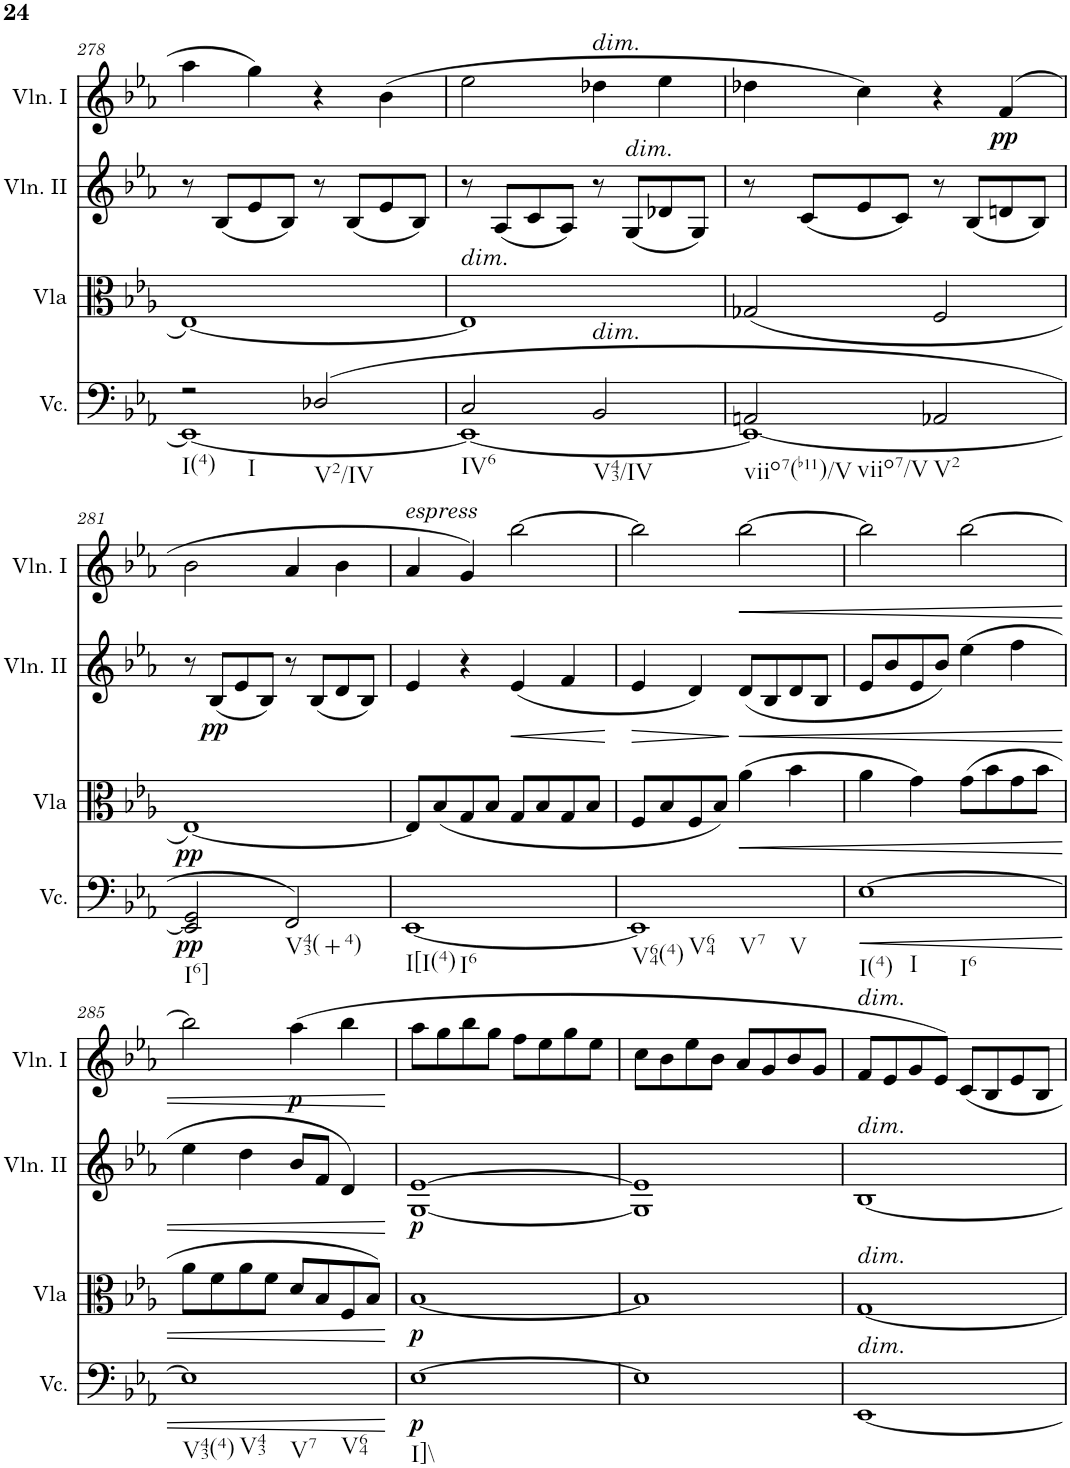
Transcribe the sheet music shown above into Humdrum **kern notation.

**kern	**dynam	**kern	**dynam	**kern	**dynam	**kern	**dynam
*part4	*part4	*part3	*part3	*part2	*part2	*part1	*part1
*staff4	*staff4	*staff3	*staff3	*staff2	*staff2	*staff1	*staff1
*I"Violoncello	*	*I"Viola	*	*I"Violino II	*	*I"Violino I	*
*I'Vc.	*	*I'Vla	*	*I'Vln. II	*	*I'Vln. I	*
!!LO:PB:g=z
*clefF4	*	*clefC3	*	*clefG2	*	*clefG2	*
*k[b-e-a-]	*	*k[b-e-a-]	*	*k[b-e-a-]	*	*k[b-e-a-]	*
*M4/4	*	*M4/4	*	*M4/4	*	*M4/4	*
*met(c)	*	*met(c)	*	*met(c)	*	*met(c)	*
=278	=278	=278	=278	=278	=278	=278	=278
*^	*	*	*	*	*	*	*
!LO:TX:b:t=I(4)	!	!	!	!	!	!	!	!
!LO:TX:b:t=I	!	!	!	!	!	!	!	!
2r	1EE-_	.	[1E-	.	8r	.	4aa-\	.
.	.	.	.	.	(<8B-/L	.	.	.
.	.	.	.	.	8e-/	.	4gg\	.
.	.	.	.	.	8B-/J)	.	.	.
!LO:TX:b:t=V2/IV	!	!	!	!	!	!	!	!
(>2D-X/	.	.	.	.	8r	.	4r	.
.	.	.	.	.	(<8B-/L	.	.	.
.	.	.	.	.	8e-/	.	(>4b-\	.
.	.	.	.	.	8B-/J)	.	.	.
=279	=279	=279	=279	=279	=279	=279	=279	=279
!	!	!	!LO:TX:a:i:t=dim.	!	!	!	!	!
!LO:TX:b:t=IV6	!	!	!	!	!	!	!	!
2C/	1EE-_	.	1E-]	.	8r	.	2ee-\	.
.	.	.	.	.	(<8A-/L	.	.	.
.	.	.	.	.	8c/	.	.	.
.	.	.	.	.	8A-/J)	.	.	.
!	!	!	!	!	!	!	!LO:TX:a:i:t=dim.	!
!LO:TX:a:i:t=dim.	!	!	!	!	!	!	!	!
!LO:TX:b:t=V43/IV	!	!	!	!	!	!	!	!
2BB-/	.	.	.	.	8r	.	4dd-X\	.
!	!	!	!	!	!LO:TX:a:i:t=dim.	!	!	!
.	.	.	.	.	(<8G/L	.	.	.
.	.	.	.	.	8d-X/	.	4ee-\	.
.	.	.	.	.	8G/J)	.	.	.
=280	=280	=280	=280	=280	=280	=280	=280	=280
!LO:TX:b:t=viio7(b11)/V	!	!	!	!	!	!	!	!
!LO:TX:b:t=viio7/V	!	!	!	!	!	!	!	!
2AAn/	1EE-_	.	(<2G-X/	.	8r	.	4dd-X\	.
.	.	.	.	.	(<8c/L	.	.	.
.	.	.	.	.	8e-/	.	4cc\)	.
.	.	.	.	.	8c/J)	.	.	.
!LO:TX:b:t=V2	!	!	!	!	!	!	!	!
2AA-X/	.	.	2F/	.	8r	.	4r	.
.	.	.	.	.	(<8B-/L	.	.	.
!	!	!	!	!	!	!	!	!LO:DY:b
.	.	.	.	.	8dn/	.	(>4f/	pp
.	.	.	.	.	8B-/J)	.	.	.
*v	*v	*	*	*	*	*	*	*
!!LO:LB:g=z
=281	=281	=281	=281	=281	=281	=281	=281
!LO:TX:b:t=I6]	!	!	!	!	!	!	!
!	!LO:DY:b	!	!LO:DY:b	!	!	!	!
2EE-/] 2GG/	pp	[1E-)	pp	8r	.	2b-\	.
!	!	!	!	!	!LO:DY:b	!	!
.	.	.	.	(<8B-/L	pp	.	.
.	.	.	.	8e-/	.	.	.
.	.	.	.	8B-/J)	.	.	.
!LO:TX:b:t=V43(+4)	!	!	!	!	!	!	!
2FF/)	.	.	.	8r	.	4a-/	.
.	.	.	.	(<8B-/L	.	.	.
.	.	.	.	8d/	.	4b-\	.
.	.	.	.	8B-/J)	.	.	.
=282	=282	=282	=282	=282	=282	=282	=282
!	!	!	!	!	!	!LO:TX:a:i:t=espress	!
!LO:TX:b:t=I[I(4)	!	!	!	!	!	!	!
!LO:TX:b:t=I6	!	!	!	!	!	!	!
[1EE-	.	8E-/L]	.	4e-/	.	4a-/	.
.	.	(<8B-/	.	.	.	.	.
.	.	8G/	.	4r	.	4g/)	.
.	.	8B-/J	.	.	.	.	.
!	!	!	!	!	!LO:HP:b	!	!
.	.	8G/L	.	(<4e-/	<	[2bb-\	.
.	.	8B-/	.	.	.	.	.
.	.	8G/	.	4f/	.	.	.
.	.	8B-/J	.	.	.	.	.
.	.	.	.	.	[	.	.
=283	=283	=283	=283	=283	=283	=283	=283
!LO:TX:b:t=V64(4)	!	!	!	!	!	!	!
!LO:TX:b:t=V64	!	!	!	!	!	!	!
!LO:TX:b:t=V7	!	!	!	!	!	!	!
!LO:TX:b:t=V	!	!	!	!	!	!	!
!	!	!	!	!	!LO:HP:b	!	!
1EE-]	.	8F/L	.	4e-/	>	2bb-\]	.
.	.	8B-/	.	.	.	.	.
.	.	8F/	.	4d/)	.	.	.
.	.	8B-/J)	.	.	.	.	.
!	!	!	!LO:HP:b	!	!LO:HP:n=1:b	!	!LO:HP:b
.	.	(>4a-\	<	(<8d/L	] <	[2bb-\	<
.	.	.	.	8B-/	.	.	.
.	.	4b-\	.	8d/	.	.	.
.	.	.	.	8B-/J	.	.	.
=284	=284	=284	=284	=284	=284	=284	=284
!LO:TX:b:t=I(4)	!	!	!	!	!	!	!
!LO:TX:b:t=I	!	!	!	!	!	!	!
!LO:TX:b:t=I6	!	!	!	!	!	!	!
!	!LO:HP:b	!	!	!	!	!	!
[1E-	<	4a-\	.	8e-/L	.	2bb-\]	.
.	.	.	.	8b-/	.	.	.
.	.	4g\)	.	8e-/	.	.	.
.	.	.	.	8b-/J)	.	.	.
.	.	(>8g\L	.	(>4ee-\	.	[2bb-\	.
.	.	8b-\	.	.	.	.	.
.	.	8g\	.	4ff\	.	.	.
.	.	8b-\J	.	.	.	.	.
!!LO:LB:g=z
=285	=285	=285	=285	=285	=285	=285	=285
!LO:TX:b:t=V43(4)	!	!	!	!	!	!	!
!LO:TX:b:t=V43	!	!	!	!	!	!	!
!LO:TX:b:t=V7	!	!	!	!	!	!	!
!LO:TX:b:t=V64	!	!	!	!	!	!	!
1E-]	.	8a-\L	.	4ee-\	.	2bb-\]	.
.	.	8f\	.	.	.	.	.
.	.	8a-\	.	4dd\	.	.	.
.	.	8f\J	.	.	.	.	.
!	!	!	!	!	!	!	!LO:DY:b
.	.	8d/L	.	8b-/L	.	(>4aa-\	p
.	.	8B-/	.	8f/J	.	.	.
.	.	8F/	.	4d/)	.	4bb-\	.
.	.	8B-/J)	.	.	.	.	.
.	[	.	[	.	[	.	[
=286	=286	=286	=286	=286	=286	=286	=286
!LO:TX:b:t=I]\\	!	!	!	!	!	!	!
!	!LO:DY:b	!	!LO:DY:b	!	!LO:DY:b	!	!
[1E-	p	[1B-	p	[1G [1e-	p	8aa-\L	.
.	.	.	.	.	.	8gg\	.
.	.	.	.	.	.	8bb-\	.
.	.	.	.	.	.	8gg\J	.
.	.	.	.	.	.	8ff\L	.
.	.	.	.	.	.	8ee-\	.
.	.	.	.	.	.	8gg\	.
.	.	.	.	.	.	8ee-\J	.
=287	=287	=287	=287	=287	=287	=287	=287
1E-]	.	1B-]	.	1G] 1e-]	.	8cc\L	.
.	.	.	.	.	.	8b-\	.
.	.	.	.	.	.	8ee-\	.
.	.	.	.	.	.	8b-\J	.
.	.	.	.	.	.	8a-/L	.
.	.	.	.	.	.	8g/	.
.	.	.	.	.	.	8b-/	.
.	.	.	.	.	.	8g/J	.
=288	=288	=288	=288	=288	=288	=288	=288
!	!	!	!	!	!	!LO:TX:a:i:t=dim.	!
!	!	!	!	!LO:TX:a:i:t=dim.	!	!	!
!	!	!LO:TX:a:i:t=dim.	!	!	!	!	!
!LO:TX:a:i:t=dim.	!	!	!	!	!	!	!
[1EE-	.	[1G	.	[1B-	.	8f/L	.
.	.	.	.	.	.	8e-/	.
.	.	.	.	.	.	8g/	.
.	.	.	.	.	.	8e-/J)	.
.	.	.	.	.	.	8c/L	.
.	.	.	.	.	.	8B-/	.
.	.	.	.	.	.	8e-/	.
.	.	.	.	.	.	8B-/J	.
=	=	=	=	=	=	=	=
*-	*-	*-	*-	*-	*-	*-	*-
